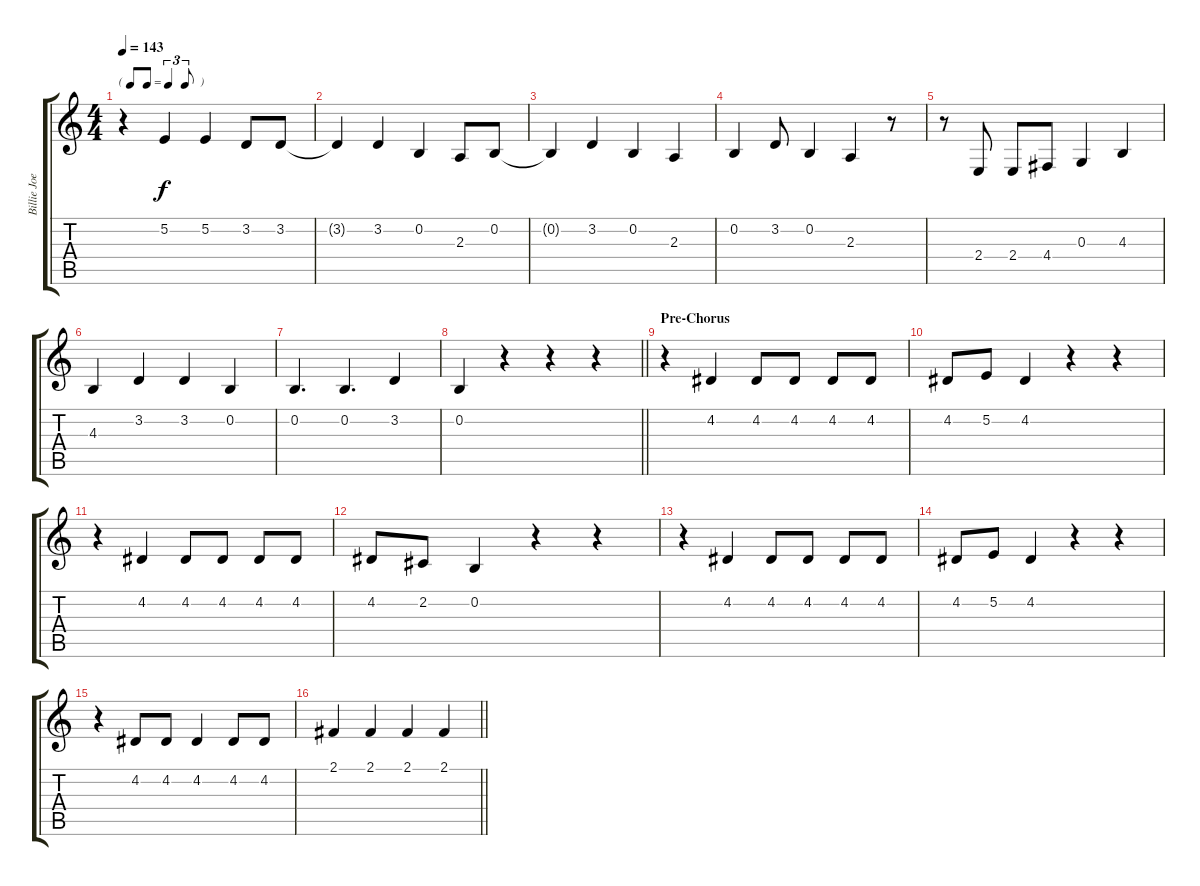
\track ("Billie Joe Armstrong - Vocals" "Billie Joe") {instrument altosax}
\staff {score tabs}
\tuning (E4 B3 G3 D3 A2 E2) {hide}
\ts (4 4)
\tf triplet8th
\tempo 143
\clef g2
\ks c
r.4{dy f} 5.2.4 5.2.4 3.2.8 3.2.8 |
3.2{t}.4 3.2.4 0.2.4 2.3.8 0.2.8 |
0.2{t}.4 3.2.4 0.2.4 2.3.4 |
0.2.4 3.2.8 0.2.4 2.3.4 r.8 |
r.8 2.4.8 2.4.8 4.4.8 0.3.4 4.3.4 |
4.3.4 3.2.4 3.2.4 0.2.4 |
0.2.4{d} 0.2.4{d} 3.2.4 |
\barLineRight lightlight
0.2.4 r.4 r.4 r.4 |
\section ("" "Pre-Chorus")
r.4 4.2.4 4.2.8 4.2.8 4.2.8 4.2.8 |
4.2.8 5.2.8 4.2.4 r.4 r.4 |
r.4 4.2.4 4.2.8 4.2.8 4.2.8 4.2.8 |
4.2.8 2.2.8 0.2.4 r.4 r.4 |
r.4 4.2.4 4.2.8 4.2.8 4.2.8 4.2.8 |
4.2.8 5.2.8 4.2.4 r.4 r.4 |
r.4 4.2.8 4.2.8 4.2.4 4.2.8 4.2.8 |
\barLineRight lightlight
2.1.4 2.1.4 2.1.4 2.1.4
